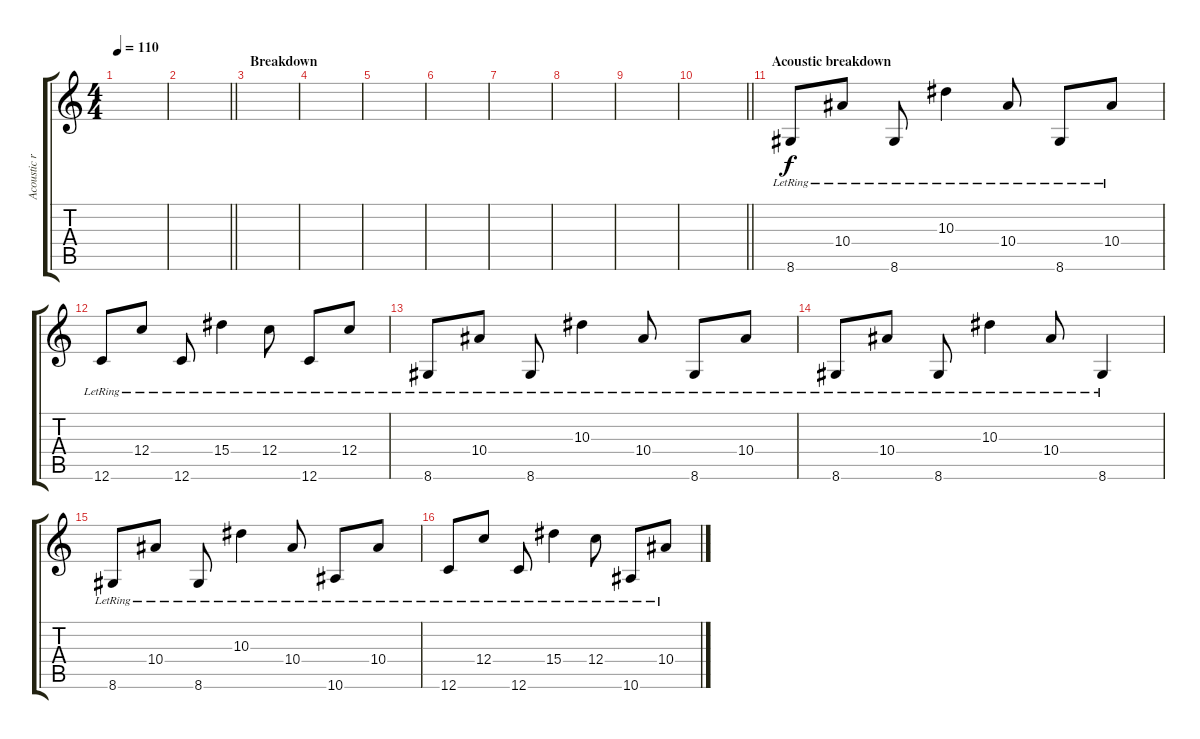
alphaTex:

\track ("Acoustic rhythm" "Acoustic r") {instrument electricguitarclean}
\staff {score tabs}
\tuning (D4 A3 F3 C3 G2 C2) {hide}
\ts (4 4)
\tempo 110
\clef g2
\ks c
|
\barLineRight lightlight
|
\section ("" "Breakdown")
|
|
|
|
|
|
|
\barLineRight lightlight
|
\section ("" "Acoustic breakdown")
8.6{lr}.8 10.4{lr}.8 8.6{lr}.8 10.3{lr}.4 10.4{lr}.8 8.6{lr}.8 10.4{lr}.8 |
12.6{lr}.8 12.4{lr}.8 12.6{lr}.8 15.4{lr}.4 12.4{lr}.8 12.6{lr}.8 12.4{lr}.8 |
8.6{lr}.8 10.4{lr}.8 8.6{lr}.8 10.3{lr}.4 10.4{lr}.8 8.6{lr}.8 10.4{lr}.8 |
8.6{lr}.8 10.4{lr}.8 8.6{lr}.8 10.3{lr}.4 10.4{lr}.8 8.6{lr}.4 |
8.6{lr}.8 10.4{lr}.8 8.6{lr}.8 10.3{lr}.4 10.4{lr}.8 10.6{lr}.8 10.4{lr}.8 |
12.6{lr}.8 12.4{lr}.8 12.6{lr}.8 15.4{lr}.4 12.4{lr}.8 10.6{lr}.8 10.4{lr}.8
